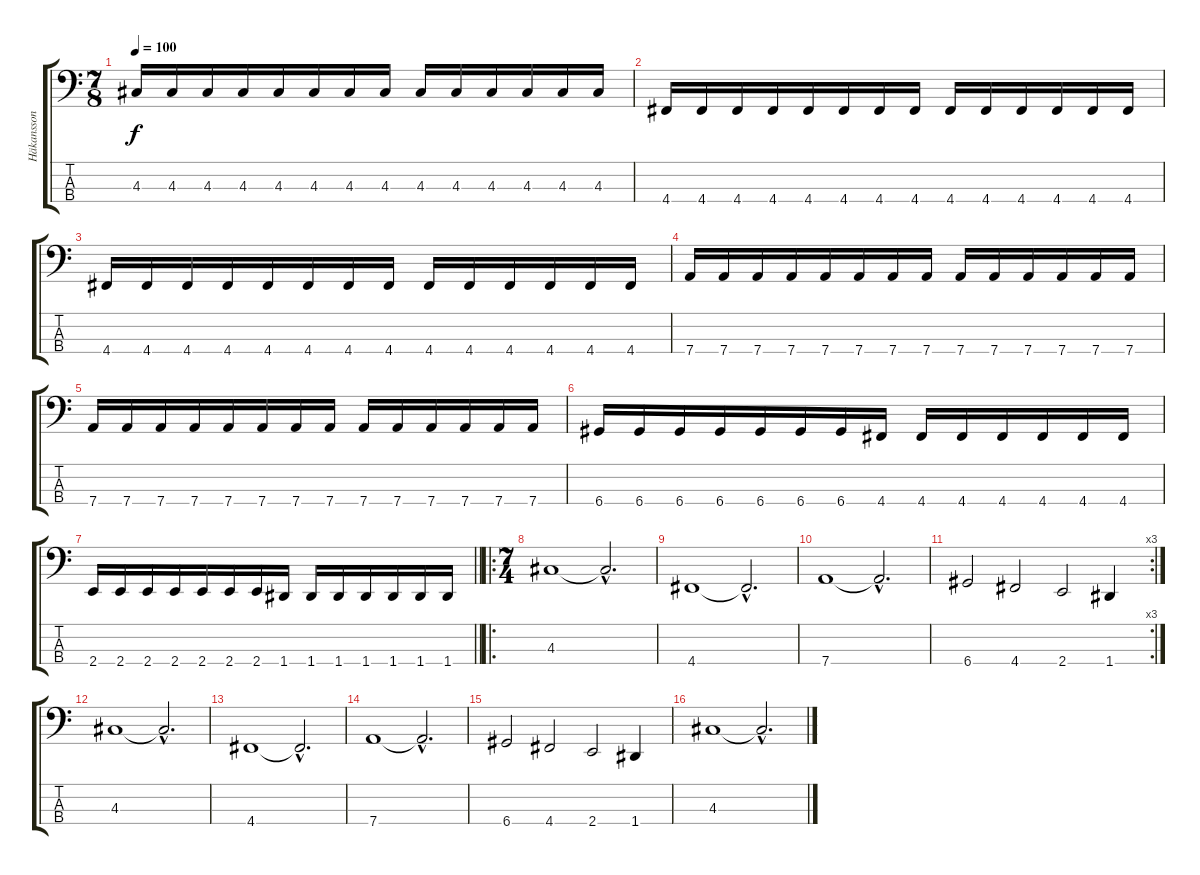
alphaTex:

\track ("Häkansson" "Häkansson") {instrument electricbasspick}
\staff {score tabs}
\tuning (G2 D2 A1 D1) {hide}
\ts (7 8)
\tempo 100
\clef f4
\ks c
4.3.16{dy f} 4.3.16 4.3.16 4.3.16 4.3.16 4.3.16 4.3.16 4.3.16 4.3.16 4.3.16 4.3.16 4.3.16 4.3.16 4.3.16 |
4.4.16 4.4.16 4.4.16 4.4.16 4.4.16 4.4.16 4.4.16 4.4.16 4.4.16 4.4.16 4.4.16 4.4.16 4.4.16 4.4.16 |
4.4.16 4.4.16 4.4.16 4.4.16 4.4.16 4.4.16 4.4.16 4.4.16 4.4.16 4.4.16 4.4.16 4.4.16 4.4.16 4.4.16 |
7.4.16 7.4.16 7.4.16 7.4.16 7.4.16 7.4.16 7.4.16 7.4.16 7.4.16 7.4.16 7.4.16 7.4.16 7.4.16 7.4.16 |
7.4.16 7.4.16 7.4.16 7.4.16 7.4.16 7.4.16 7.4.16 7.4.16 7.4.16 7.4.16 7.4.16 7.4.16 7.4.16 7.4.16 |
6.4.16 6.4.16 6.4.16 6.4.16 6.4.16 6.4.16 6.4.16 4.4.16 4.4.16 4.4.16 4.4.16 4.4.16 4.4.16 4.4.16 |
\barLineRight lightlight
2.4.16 2.4.16 2.4.16 2.4.16 2.4.16 2.4.16 2.4.16 1.4.16 1.4.16 1.4.16 1.4.16 1.4.16 1.4.16 1.4.16 |
\ro
\ts (7 4)
4.3.1 4.3{hac t}.2{d} |
4.4.1 4.4{hac t}.2{d} |
7.4.1 7.4{hac t}.2{d} |
\rc 3
6.4.2 4.4.2 2.4.2 1.4.4 |
4.3.1 4.3{hac t}.2{d} |
4.4.1 4.4{hac t}.2{d} |
7.4.1 7.4{hac t}.2{d} |
6.4.2 4.4.2 2.4.2 1.4.4 |
4.3.1 4.3{hac t}.2{d}
